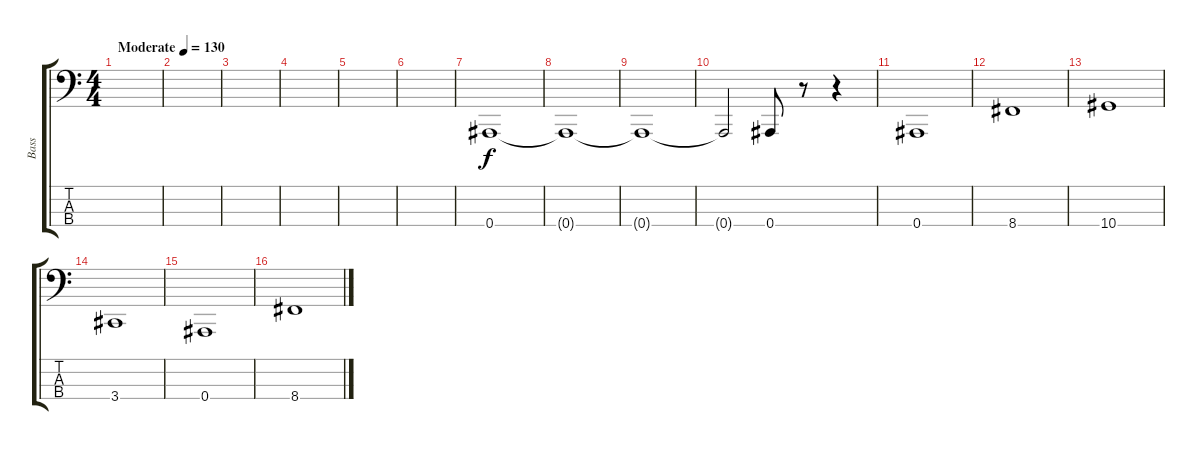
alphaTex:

\track ("Bass" "Bass") {instrument electricbassfinger}
\staff {score tabs}
\tuning (Eb2 Bb1 F1 Bb0) {hide}
\ts (4 4)
\tempo (130 "Moderate")
\clef f4
\ks c
|
|
|
|
|
|
0.4.1 |
0.4{t}.1 |
0.4{t}.1 |
0.4{t}.2 0.4.8 r.8 r.4 |
0.4.1 |
8.4.1 |
10.4.1 |
3.4.1 |
0.4.1 |
8.4.1
